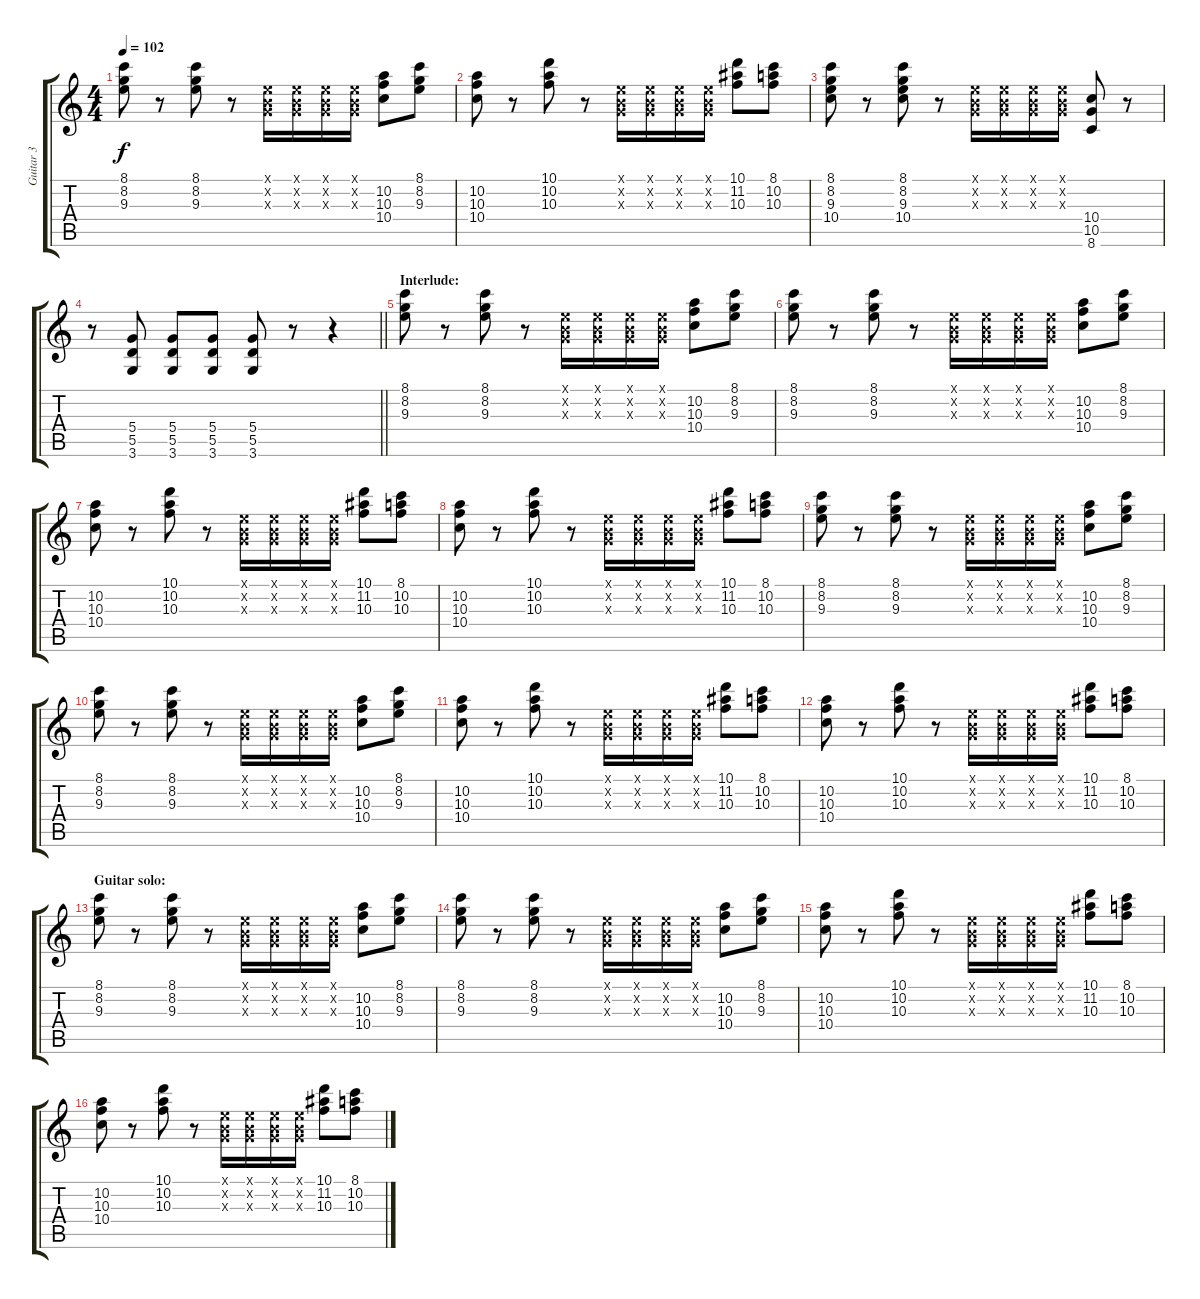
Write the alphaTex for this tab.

\track ("Guitar 3" "Guitar 3") {instrument overdrivenguitar}
\staff {score tabs}
\tuning (E4 B3 G3 D3 A2 E2) {hide}
\ts (4 4)
\tempo 102
\clef g2
\ks c
(8.1 8.2 9.3).8{dy f} r.8 (8.1 8.2 9.3).8 r.8 (0.1{x} 0.2{x} 0.3{x}).16 (0.1{x} 0.2{x} 0.3{x}).16 (0.1{x} 0.2{x} 0.3{x}).16 (0.1{x} 0.2{x} 0.3{x}).16 (10.2 10.3 10.4).8 (8.1 8.2 9.3).8 |
(10.2 10.3 10.4).8 r.8 (10.1 10.2 10.3).8 r.8 (0.1{x} 0.2{x} 0.3{x}).16 (0.1{x} 0.2{x} 0.3{x}).16 (0.1{x} 0.2{x} 0.3{x}).16 (0.1{x} 0.2{x} 0.3{x}).16 (10.1 11.2 10.3).8 (8.1 10.2 10.3).8 |
(8.1 8.2 9.3 10.4).8 r.8 (8.1 8.2 9.3 10.4).8 r.8 (0.1{x} 0.2{x} 0.3{x}).16 (0.1{x} 0.2{x} 0.3{x}).16 (0.1{x} 0.2{x} 0.3{x}).16 (0.1{x} 0.2{x} 0.3{x}).16 (10.4 10.5 8.6).8 r.8 |
\barLineRight lightlight
r.8 (5.4 5.5 3.6).8 (5.4 5.5 3.6).8 (5.4 5.5 3.6).8 (5.4 5.5 3.6).8 r.8 r.4 |
\section ("" "Interlude:")
(8.1 8.2 9.3).8 r.8 (8.1 8.2 9.3).8 r.8 (0.1{x} 0.2{x} 0.3{x}).16 (0.1{x} 0.2{x} 0.3{x}).16 (0.1{x} 0.2{x} 0.3{x}).16 (0.1{x} 0.2{x} 0.3{x}).16 (10.2 10.3 10.4).8 (8.1 8.2 9.3).8 |
(8.1 8.2 9.3).8 r.8 (8.1 8.2 9.3).8 r.8 (0.1{x} 0.2{x} 0.3{x}).16 (0.1{x} 0.2{x} 0.3{x}).16 (0.1{x} 0.2{x} 0.3{x}).16 (0.1{x} 0.2{x} 0.3{x}).16 (10.2 10.3 10.4).8 (8.1 8.2 9.3).8 |
(10.2 10.3 10.4).8 r.8 (10.1 10.2 10.3).8 r.8 (0.1{x} 0.2{x} 0.3{x}).16 (0.1{x} 0.2{x} 0.3{x}).16 (0.1{x} 0.2{x} 0.3{x}).16 (0.1{x} 0.2{x} 0.3{x}).16 (10.1 11.2 10.3).8 (8.1 10.2 10.3).8 |
(10.2 10.3 10.4).8 r.8 (10.1 10.2 10.3).8 r.8 (0.1{x} 0.2{x} 0.3{x}).16 (0.1{x} 0.2{x} 0.3{x}).16 (0.1{x} 0.2{x} 0.3{x}).16 (0.1{x} 0.2{x} 0.3{x}).16 (10.1 11.2 10.3).8 (8.1 10.2 10.3).8 |
(8.1 8.2 9.3).8 r.8 (8.1 8.2 9.3).8 r.8 (0.1{x} 0.2{x} 0.3{x}).16 (0.1{x} 0.2{x} 0.3{x}).16 (0.1{x} 0.2{x} 0.3{x}).16 (0.1{x} 0.2{x} 0.3{x}).16 (10.2 10.3 10.4).8 (8.1 8.2 9.3).8 |
(8.1 8.2 9.3).8 r.8 (8.1 8.2 9.3).8 r.8 (0.1{x} 0.2{x} 0.3{x}).16 (0.1{x} 0.2{x} 0.3{x}).16 (0.1{x} 0.2{x} 0.3{x}).16 (0.1{x} 0.2{x} 0.3{x}).16 (10.2 10.3 10.4).8 (8.1 8.2 9.3).8 |
(10.2 10.3 10.4).8 r.8 (10.1 10.2 10.3).8 r.8 (0.1{x} 0.2{x} 0.3{x}).16 (0.1{x} 0.2{x} 0.3{x}).16 (0.1{x} 0.2{x} 0.3{x}).16 (0.1{x} 0.2{x} 0.3{x}).16 (10.1 11.2 10.3).8 (8.1 10.2 10.3).8 |
(10.2 10.3 10.4).8 r.8 (10.1 10.2 10.3).8 r.8 (0.1{x} 0.2{x} 0.3{x}).16 (0.1{x} 0.2{x} 0.3{x}).16 (0.1{x} 0.2{x} 0.3{x}).16 (0.1{x} 0.2{x} 0.3{x}).16 (10.1 11.2 10.3).8 (8.1 10.2 10.3).8 |
\section ("" "Guitar solo:")
(8.1 8.2 9.3).8 r.8 (8.1 8.2 9.3).8 r.8 (0.1{x} 0.2{x} 0.3{x}).16 (0.1{x} 0.2{x} 0.3{x}).16 (0.1{x} 0.2{x} 0.3{x}).16 (0.1{x} 0.2{x} 0.3{x}).16 (10.2 10.3 10.4).8 (8.1 8.2 9.3).8 |
(8.1 8.2 9.3).8 r.8 (8.1 8.2 9.3).8 r.8 (0.1{x} 0.2{x} 0.3{x}).16 (0.1{x} 0.2{x} 0.3{x}).16 (0.1{x} 0.2{x} 0.3{x}).16 (0.1{x} 0.2{x} 0.3{x}).16 (10.2 10.3 10.4).8 (8.1 8.2 9.3).8 |
(10.2 10.3 10.4).8 r.8 (10.1 10.2 10.3).8 r.8 (0.1{x} 0.2{x} 0.3{x}).16 (0.1{x} 0.2{x} 0.3{x}).16 (0.1{x} 0.2{x} 0.3{x}).16 (0.1{x} 0.2{x} 0.3{x}).16 (10.1 11.2 10.3).8 (8.1 10.2 10.3).8 |
(10.2 10.3 10.4).8 r.8 (10.1 10.2 10.3).8 r.8 (0.1{x} 0.2{x} 0.3{x}).16 (0.1{x} 0.2{x} 0.3{x}).16 (0.1{x} 0.2{x} 0.3{x}).16 (0.1{x} 0.2{x} 0.3{x}).16 (10.1 11.2 10.3).8 (8.1 10.2 10.3).8
